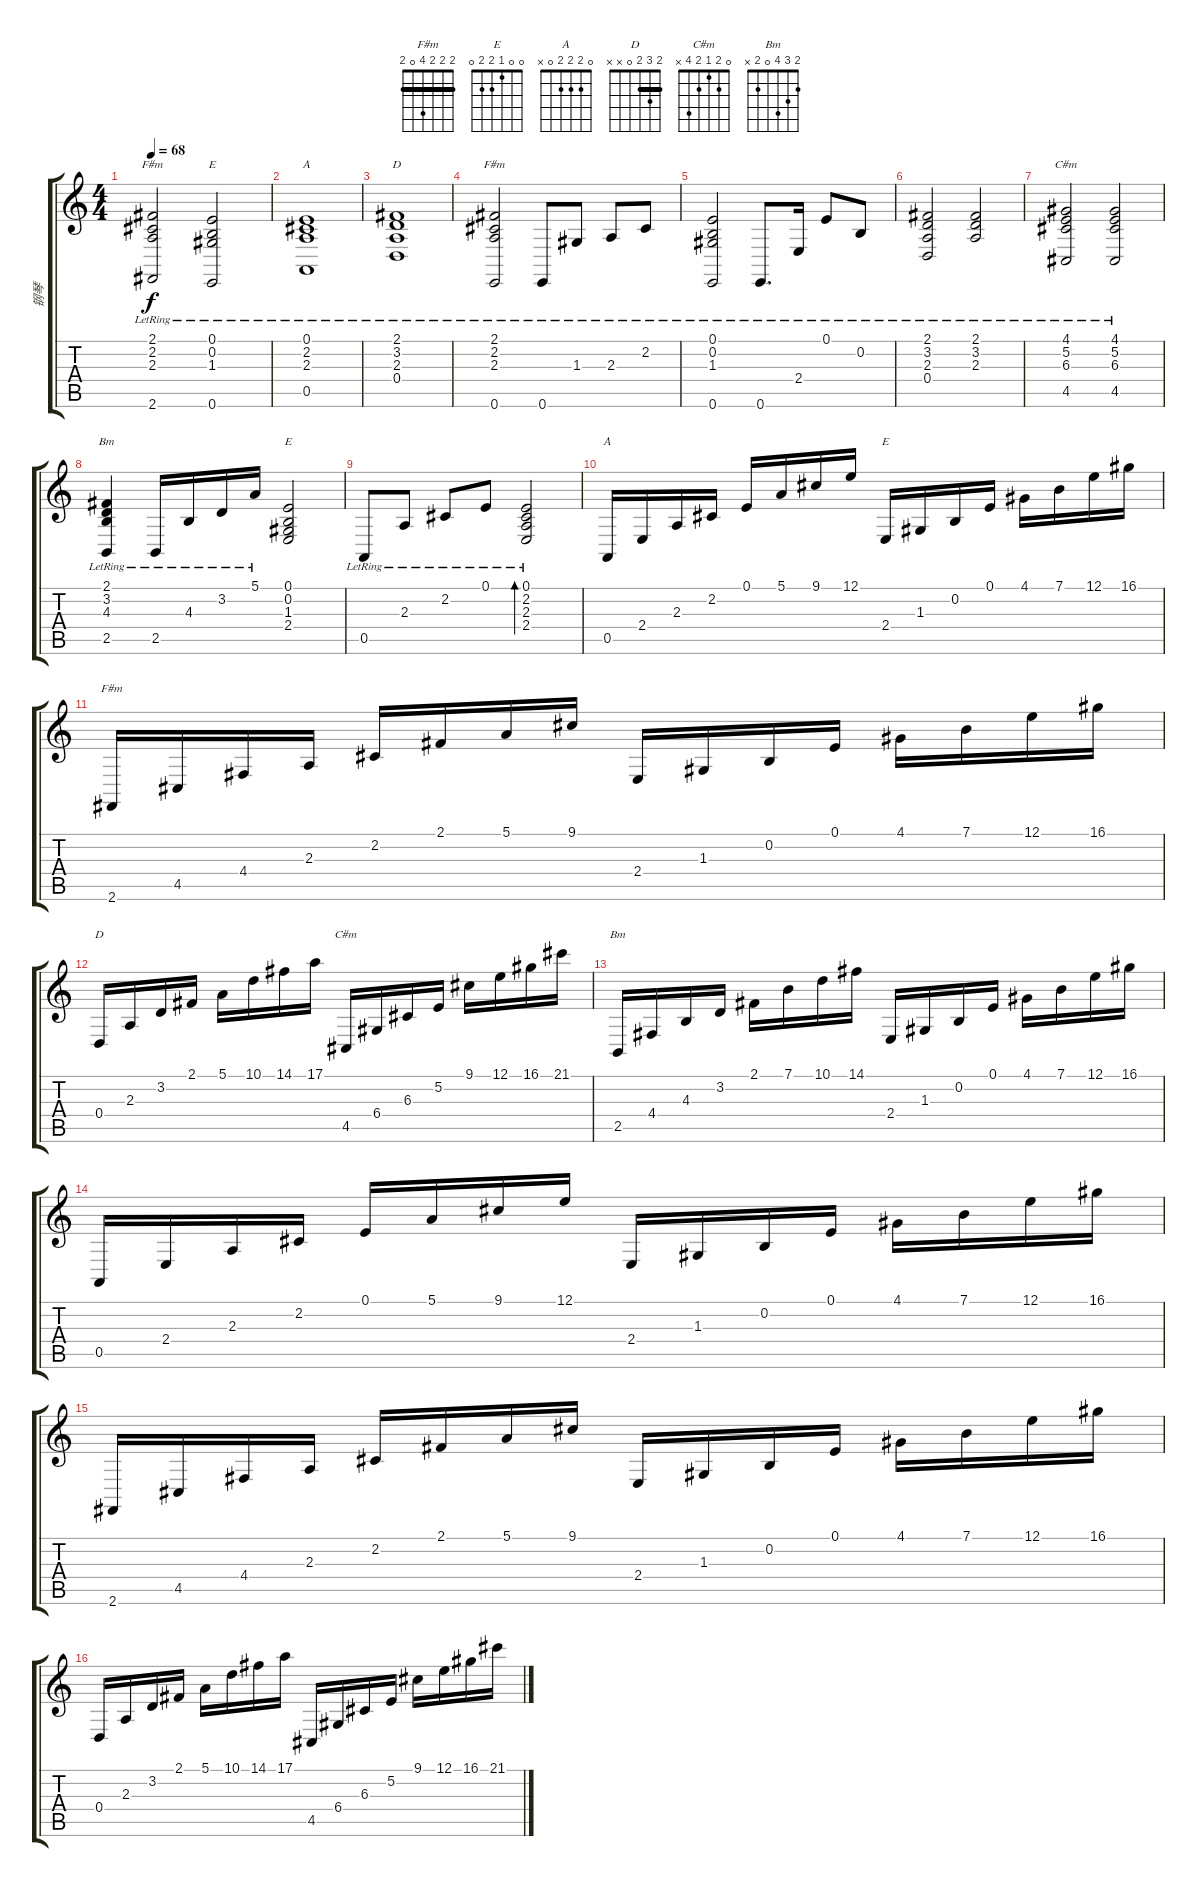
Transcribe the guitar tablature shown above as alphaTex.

\track ("钢琴" "钢琴") {instrument acousticgrandpiano}
\staff {score tabs}
\tuning (E4 B3 G3 D3 A2 E2) {hide}
\chord ("F#m" x x x x x x)
\chord ("E" x x 1 2 2 x)
\chord ("A" x 2 2 2 x x)
\chord ("D" 2 3 2 x x x)
\chord ("F#m" 2 x 2 4 4 2) {barre 2}
\chord ("C#m" 4 5 6 6 4 4) {firstfret 4 barre 4}
\chord ("Bm" 2 3 4 4 x 2) {barre 2}
\chord ("E" 0 0 1 2 x x)
\chord ("A" 0 2 2 2 0 x)
\chord ("E" 0 0 1 2 2 0)
\chord ("F#m" 2 2 2 4 0 2) {barre 2}
\chord ("D" 2 3 2 0 x x) {barre 2}
\chord ("C#m" 0 2 1 2 4 x)
\chord ("Bm" 2 3 4 0 2 x)
\ts (4 4)
\tempo 68
\clef g2
\ks c
(2.1{lr} 2.2{lr} 2.3{lr} 2.6{lr}).2{ch "F#m" dy f} (0.1{lr} 0.2{lr} 1.3{lr} 0.6{lr}).2{ch "E"} |
(0.1{lr} 2.2{lr} 2.3{lr} 0.5{lr}).1{ch "A"} |
(2.1{lr} 3.2{lr} 2.3{lr} 0.4{lr}).1{ch "D"} |
(2.1{lr} 2.2{lr} 2.3{lr} 0.6{lr}).2{ch "F#m"} 0.6{lr}.8 1.3{lr}.8 2.3{lr}.8 2.2{lr}.8 |
(0.1{lr} 0.2{lr} 1.3{lr} 0.6{lr}).2 0.6{lr}.8{d} 2.4{lr}.16 0.1{lr}.8 0.2{lr}.8 |
(2.1{lr} 3.2{lr} 2.3{lr} 0.4{lr}).2 (2.1{lr} 3.2{lr} 2.3{lr}).2 |
(4.1{lr} 5.2{lr} 6.3{lr} 4.5{lr}).2{ch "C#m"} (4.1{lr} 5.2{lr} 6.3{lr} 4.5{lr}).2 |
(2.1{lr} 3.2{lr} 4.3{lr} 2.5{lr}).4{ch "Bm"} 2.5{lr}.16 4.3{lr}.16 3.2{lr}.16 5.1{lr}.16 (0.1 0.2 1.3 2.4).2{ch "E"} |
0.5{lr}.8 2.3{lr}.8 2.2{lr}.8 0.1{lr}.8 (0.1{lr} 2.2{lr} 2.3{lr} 2.4{lr}).2{bd 120} |
0.5.16{ch "A" balance 15 instrument acousticgrandpiano} 2.4.16 2.3.16 2.2.16 0.1.16 5.1.16 9.1.16 12.1.16 2.4.16{ch "E"} 1.3.16 0.2.16 0.1.16 4.1.16 7.1.16 12.1.16 16.1.16 |
2.6.16{ch "F#m"} 4.5.16 4.4.16 2.3.16 2.2.16 2.1.16 5.1.16 9.1.16 2.4.16 1.3.16 0.2.16 0.1.16 4.1.16 7.1.16 12.1.16 16.1.16 |
0.4.16{ch "D"} 2.3.16 3.2.16 2.1.16 5.1.16 10.1.16 14.1.16 17.1.16 4.5.16{ch "C#m"} 6.4.16 6.3.16 5.2.16 9.1.16 12.1.16 16.1.16 21.1.16 |
2.5.16{ch "Bm"} 4.4.16 4.3.16 3.2.16 2.1.16 7.1.16 10.1.16 14.1.16 2.4.16 1.3.16 0.2.16 0.1.16 4.1.16 7.1.16 12.1.16 16.1.16 |
0.5.16 2.4.16 2.3.16 2.2.16 0.1.16 5.1.16 9.1.16 12.1.16 2.4.16 1.3.16 0.2.16 0.1.16 4.1.16 7.1.16 12.1.16 16.1.16 |
2.6.16 4.5.16 4.4.16 2.3.16 2.2.16 2.1.16 5.1.16 9.1.16 2.4.16 1.3.16 0.2.16 0.1.16 4.1.16 7.1.16 12.1.16 16.1.16 |
0.4.16 2.3.16 3.2.16 2.1.16 5.1.16 10.1.16 14.1.16 17.1.16 4.5.16 6.4.16 6.3.16 5.2.16 9.1.16 12.1.16 16.1.16 21.1.16
